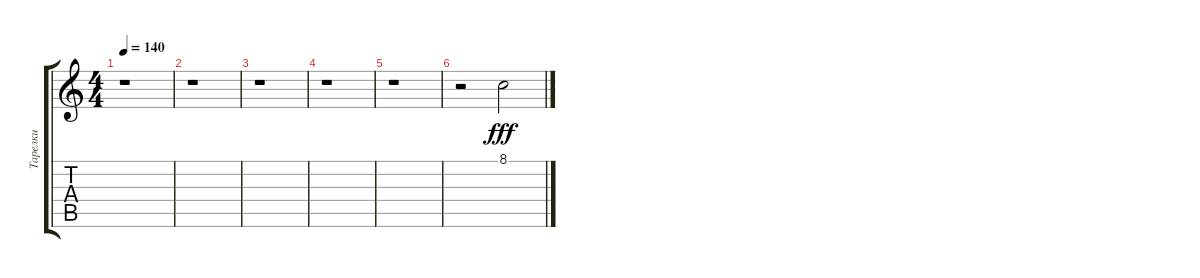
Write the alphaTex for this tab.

\track ("Тарелки" "Тарелки") {instrument reversecymbal}
\staff {score tabs}
\tuning (E4 B3 G3 D3 A2 E2) {hide}
\ts (4 4)
\tempo 140
\clef g2
\ks c
r.1{dy fff} |
r.1 |
r.1 |
r.1 |
r.1 |
r.2 8.1.2
